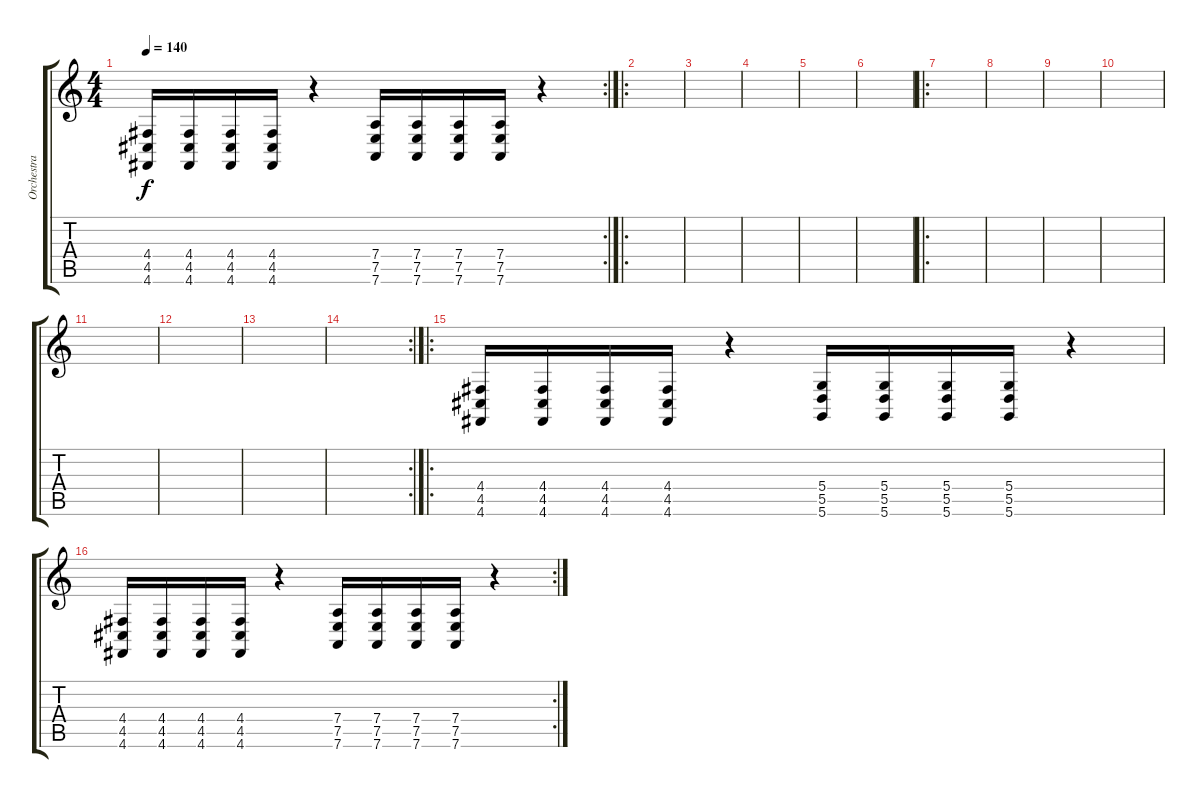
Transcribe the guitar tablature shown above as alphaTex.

\track ("Orchestra Hits" "Orchestra ") {instrument orchestrahit}
\staff {score tabs}
\tuning (E4 B3 G3 D3 A2 D2) {hide}
\rc 2
\ts (4 4)
\tempo 140
\clef g2
\ks c
(4.4 4.5 4.6).16{dy f} (4.4 4.5 4.6).16 (4.4 4.5 4.6).16 (4.4 4.5 4.6).16 r.4 (7.4 7.5 7.6).16 (7.4 7.5 7.6).16 (7.4 7.5 7.6).16 (7.4 7.5 7.6).16 r.4 |
\ro
|
|
|
|
|
\ro
|
|
|
|
|
|
|
\rc 2
|
\ro
(4.4 4.5 4.6).16 (4.4 4.5 4.6).16 (4.4 4.5 4.6).16 (4.4 4.5 4.6).16 r.4 (5.4 5.5 5.6).16 (5.4 5.5 5.6).16 (5.4 5.5 5.6).16 (5.4 5.5 5.6).16 r.4 |
\rc 2
(4.4 4.5 4.6).16 (4.4 4.5 4.6).16 (4.4 4.5 4.6).16 (4.4 4.5 4.6).16 r.4 (7.4 7.5 7.6).16 (7.4 7.5 7.6).16 (7.4 7.5 7.6).16 (7.4 7.5 7.6).16 r.4
